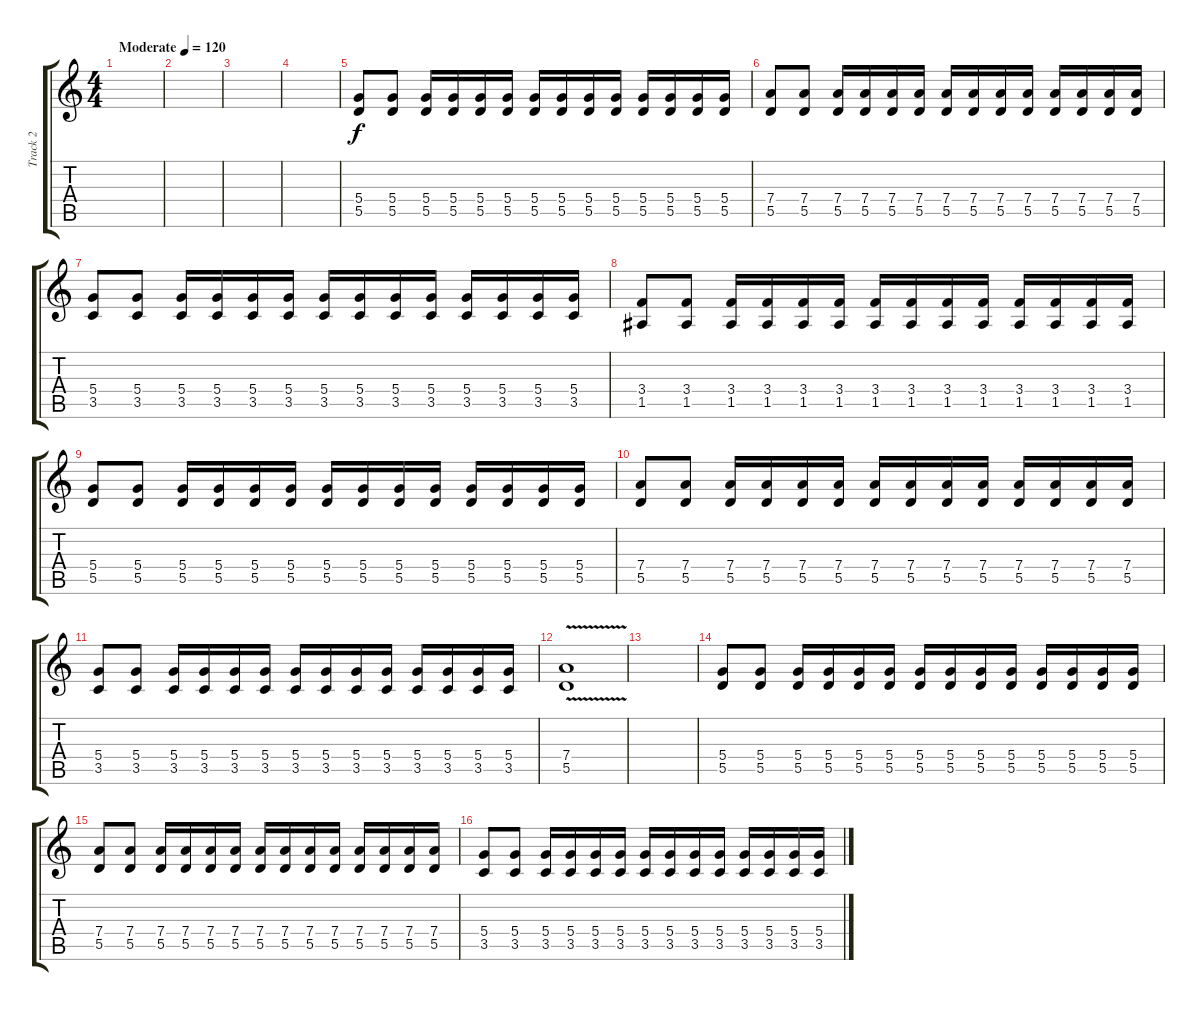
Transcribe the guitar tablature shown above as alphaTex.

\track ("Track 2" "Track 2") {instrument overdrivenguitar}
\staff {score tabs}
\tuning (E4 B3 G3 D3 A2 E2) {hide}
\ts (4 4)
\tempo (120 "Moderate")
\clef g2
\ks c
|
|
|
|
(5.4 5.5).8 (5.4 5.5).8 (5.4 5.5).16 (5.4 5.5).16 (5.4 5.5).16 (5.4 5.5).16 (5.4 5.5).16 (5.4 5.5).16 (5.4 5.5).16 (5.4 5.5).16 (5.4 5.5).16 (5.4 5.5).16 (5.4 5.5).16 (5.4 5.5).16 |
(7.4 5.5).8 (7.4 5.5).8 (7.4 5.5).16 (7.4 5.5).16 (7.4 5.5).16 (7.4 5.5).16 (7.4 5.5).16 (7.4 5.5).16 (7.4 5.5).16 (7.4 5.5).16 (7.4 5.5).16 (7.4 5.5).16 (7.4 5.5).16 (7.4 5.5).16 |
(5.4 3.5).8 (5.4 3.5).8 (5.4 3.5).16 (5.4 3.5).16 (5.4 3.5).16 (5.4 3.5).16 (5.4 3.5).16 (5.4 3.5).16 (5.4 3.5).16 (5.4 3.5).16 (5.4 3.5).16 (5.4 3.5).16 (5.4 3.5).16 (5.4 3.5).16 |
(3.4 1.5).8 (3.4 1.5).8 (3.4 1.5).16 (3.4 1.5).16 (3.4 1.5).16 (3.4 1.5).16 (3.4 1.5).16 (3.4 1.5).16 (3.4 1.5).16 (3.4 1.5).16 (3.4 1.5).16 (3.4 1.5).16 (3.4 1.5).16 (3.4 1.5).16 |
(5.4 5.5).8 (5.4 5.5).8 (5.4 5.5).16 (5.4 5.5).16 (5.4 5.5).16 (5.4 5.5).16 (5.4 5.5).16 (5.4 5.5).16 (5.4 5.5).16 (5.4 5.5).16 (5.4 5.5).16 (5.4 5.5).16 (5.4 5.5).16 (5.4 5.5).16 |
(7.4 5.5).8 (7.4 5.5).8 (7.4 5.5).16 (7.4 5.5).16 (7.4 5.5).16 (7.4 5.5).16 (7.4 5.5).16 (7.4 5.5).16 (7.4 5.5).16 (7.4 5.5).16 (7.4 5.5).16 (7.4 5.5).16 (7.4 5.5).16 (7.4 5.5).16 |
(5.4 3.5).8 (5.4 3.5).8 (5.4 3.5).16 (5.4 3.5).16 (5.4 3.5).16 (5.4 3.5).16 (5.4 3.5).16 (5.4 3.5).16 (5.4 3.5).16 (5.4 3.5).16 (5.4 3.5).16 (5.4 3.5).16 (5.4 3.5).16 (5.4 3.5).16 |
(7.4 5.5{v}).1 |
|
(5.4 5.5).8 (5.4 5.5).8 (5.4 5.5).16 (5.4 5.5).16 (5.4 5.5).16 (5.4 5.5).16 (5.4 5.5).16 (5.4 5.5).16 (5.4 5.5).16 (5.4 5.5).16 (5.4 5.5).16 (5.4 5.5).16 (5.4 5.5).16 (5.4 5.5).16 |
(7.4 5.5).8 (7.4 5.5).8 (7.4 5.5).16 (7.4 5.5).16 (7.4 5.5).16 (7.4 5.5).16 (7.4 5.5).16 (7.4 5.5).16 (7.4 5.5).16 (7.4 5.5).16 (7.4 5.5).16 (7.4 5.5).16 (7.4 5.5).16 (7.4 5.5).16 |
(5.4 3.5).8 (5.4 3.5).8 (5.4 3.5).16 (5.4 3.5).16 (5.4 3.5).16 (5.4 3.5).16 (5.4 3.5).16 (5.4 3.5).16 (5.4 3.5).16 (5.4 3.5).16 (5.4 3.5).16 (5.4 3.5).16 (5.4 3.5).16 (5.4 3.5).16
